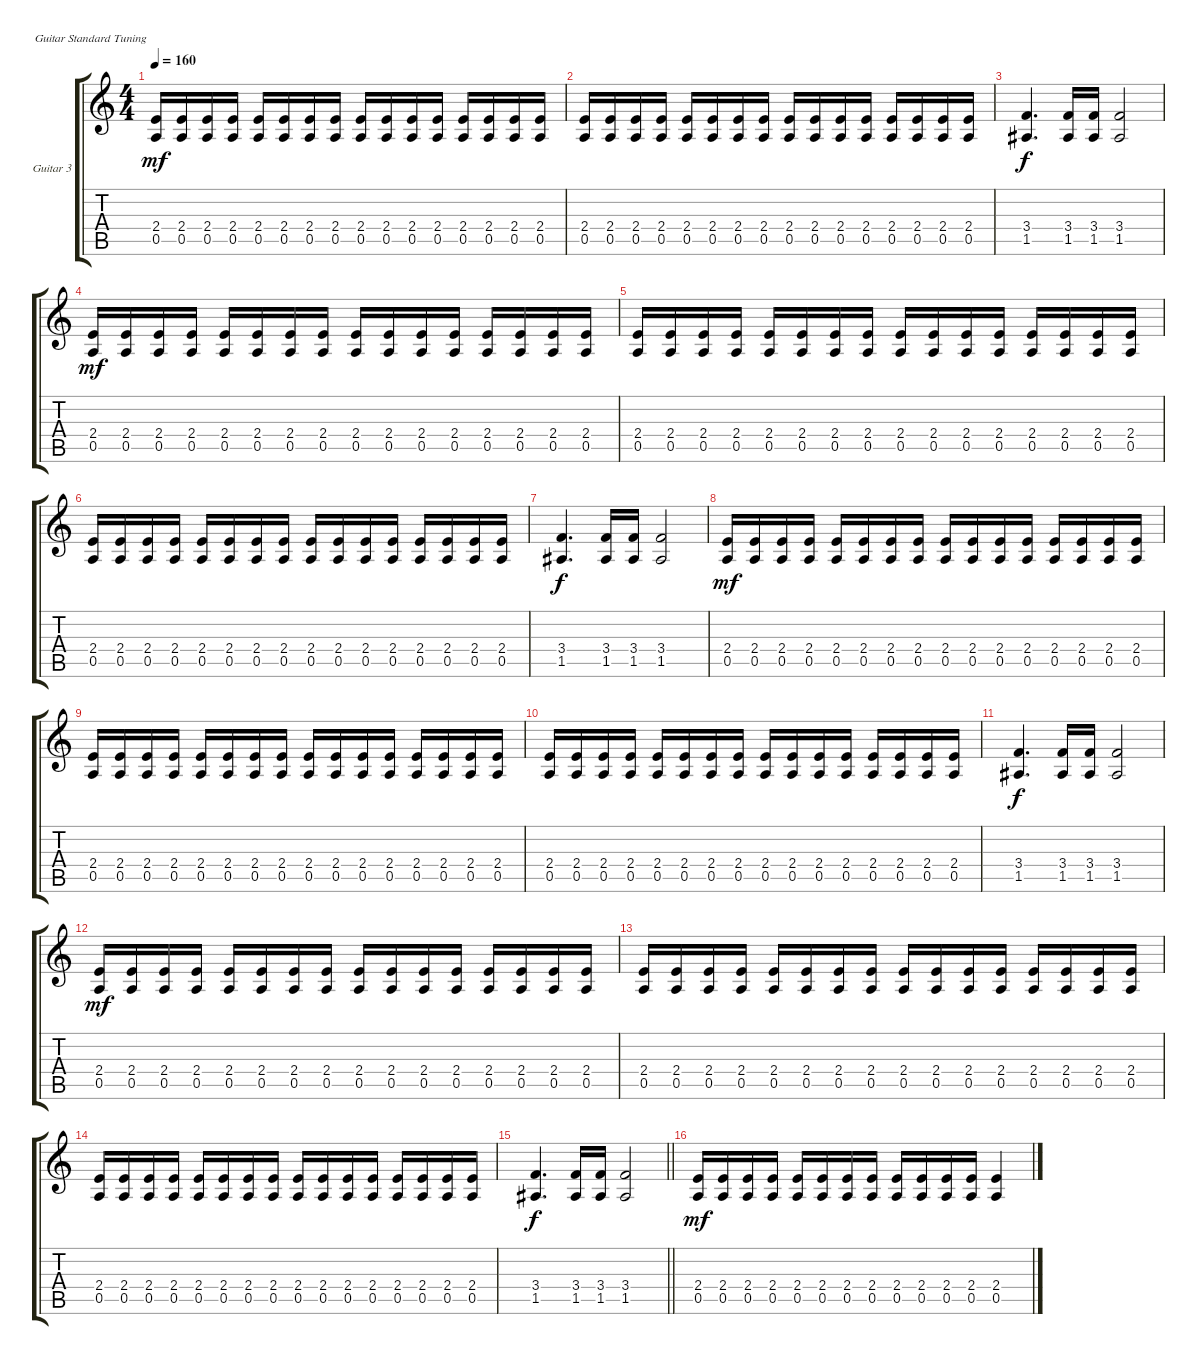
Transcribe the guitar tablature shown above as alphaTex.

\defaultSystemsLayout 4
\bracketExtendMode groupsimilarinstruments
\firstSystemTrackNameOrientation horizontal
\otherSystemsTrackNameOrientation horizontal
\track ("Guitar 3" "Guitar 3") {instrument distortionguitar}
\staff {score tabs}
\tuning (E4 B3 G3 D3 A2 E2)
\ts (4 4)
\tempo 160
\clef g2
\ks aminor
(2.4 0.5).16{dy mf} (2.4 0.5).16 (2.4 0.5).16 (2.4 0.5).16 (2.4 0.5).16 (2.4 0.5).16 (2.4 0.5).16 (2.4 0.5).16 (2.4 0.5).16 (2.4 0.5).16 (2.4 0.5).16 (2.4 0.5).16 (2.4 0.5).16 (2.4 0.5).16 (2.4 0.5).16 (2.4 0.5).16 |
(2.4 0.5).16 (2.4 0.5).16 (2.4 0.5).16 (2.4 0.5).16 (2.4 0.5).16 (2.4 0.5).16 (2.4 0.5).16 (2.4 0.5).16 (2.4 0.5).16 (2.4 0.5).16 (2.4 0.5).16 (2.4 0.5).16 (2.4 0.5).16 (2.4 0.5).16 (2.4 0.5).16 (2.4 0.5).16 |
(1.5 3.4).4{d dy f} (1.5 3.4).16 (1.5 3.4).16 (1.5 3.4).2 |
(2.4 0.5).16{dy mf} (2.4 0.5).16 (2.4 0.5).16 (2.4 0.5).16 (2.4 0.5).16 (2.4 0.5).16 (2.4 0.5).16 (2.4 0.5).16 (2.4 0.5).16 (2.4 0.5).16 (2.4 0.5).16 (2.4 0.5).16 (2.4 0.5).16 (2.4 0.5).16 (2.4 0.5).16 (2.4 0.5).16 |
(2.4 0.5).16 (2.4 0.5).16 (2.4 0.5).16 (2.4 0.5).16 (2.4 0.5).16 (2.4 0.5).16 (2.4 0.5).16 (2.4 0.5).16 (2.4 0.5).16 (2.4 0.5).16 (2.4 0.5).16 (2.4 0.5).16 (2.4 0.5).16 (2.4 0.5).16 (2.4 0.5).16 (2.4 0.5).16 |
(2.4 0.5).16 (2.4 0.5).16 (2.4 0.5).16 (2.4 0.5).16 (2.4 0.5).16 (2.4 0.5).16 (2.4 0.5).16 (2.4 0.5).16 (2.4 0.5).16 (2.4 0.5).16 (2.4 0.5).16 (2.4 0.5).16 (2.4 0.5).16 (2.4 0.5).16 (2.4 0.5).16 (2.4 0.5).16 |
(1.5 3.4).4{d dy f} (1.5 3.4).16 (1.5 3.4).16 (1.5 3.4).2 |
(2.4 0.5).16{dy mf} (2.4 0.5).16 (2.4 0.5).16 (2.4 0.5).16 (2.4 0.5).16 (2.4 0.5).16 (2.4 0.5).16 (2.4 0.5).16 (2.4 0.5).16 (2.4 0.5).16 (2.4 0.5).16 (2.4 0.5).16 (2.4 0.5).16 (2.4 0.5).16 (2.4 0.5).16 (2.4 0.5).16 |
(2.4 0.5).16 (2.4 0.5).16 (2.4 0.5).16 (2.4 0.5).16 (2.4 0.5).16 (2.4 0.5).16 (2.4 0.5).16 (2.4 0.5).16 (2.4 0.5).16 (2.4 0.5).16 (2.4 0.5).16 (2.4 0.5).16 (2.4 0.5).16 (2.4 0.5).16 (2.4 0.5).16 (2.4 0.5).16 |
(2.4 0.5).16 (2.4 0.5).16 (2.4 0.5).16 (2.4 0.5).16 (2.4 0.5).16 (2.4 0.5).16 (2.4 0.5).16 (2.4 0.5).16 (2.4 0.5).16 (2.4 0.5).16 (2.4 0.5).16 (2.4 0.5).16 (2.4 0.5).16 (2.4 0.5).16 (2.4 0.5).16 (2.4 0.5).16 |
(1.5 3.4).4{d dy f} (1.5 3.4).16 (1.5 3.4).16 (1.5 3.4).2 |
(2.4 0.5).16{dy mf} (2.4 0.5).16 (2.4 0.5).16 (2.4 0.5).16 (2.4 0.5).16 (2.4 0.5).16 (2.4 0.5).16 (2.4 0.5).16 (2.4 0.5).16 (2.4 0.5).16 (2.4 0.5).16 (2.4 0.5).16 (2.4 0.5).16 (2.4 0.5).16 (2.4 0.5).16 (2.4 0.5).16 |
(2.4 0.5).16 (2.4 0.5).16 (2.4 0.5).16 (2.4 0.5).16 (2.4 0.5).16 (2.4 0.5).16 (2.4 0.5).16 (2.4 0.5).16 (2.4 0.5).16 (2.4 0.5).16 (2.4 0.5).16 (2.4 0.5).16 (2.4 0.5).16 (2.4 0.5).16 (2.4 0.5).16 (2.4 0.5).16 |
(2.4 0.5).16 (2.4 0.5).16 (2.4 0.5).16 (2.4 0.5).16 (2.4 0.5).16 (2.4 0.5).16 (2.4 0.5).16 (2.4 0.5).16 (2.4 0.5).16 (2.4 0.5).16 (2.4 0.5).16 (2.4 0.5).16 (2.4 0.5).16 (2.4 0.5).16 (2.4 0.5).16 (2.4 0.5).16 |
\barLineRight lightlight
(1.5 3.4).4{d dy f} (1.5 3.4).16 (1.5 3.4).16 (1.5 3.4).2 |
(0.5 2.4).16{dy mf} (0.5 2.4).16 (0.5 2.4).16 (0.5 2.4).16 (0.5 2.4).16 (0.5 2.4).16 (0.5 2.4).16 (0.5 2.4).16 (0.5 2.4).16 (0.5 2.4).16 (0.5 2.4).16 (0.5 2.4).16 (0.5 2.4).4
